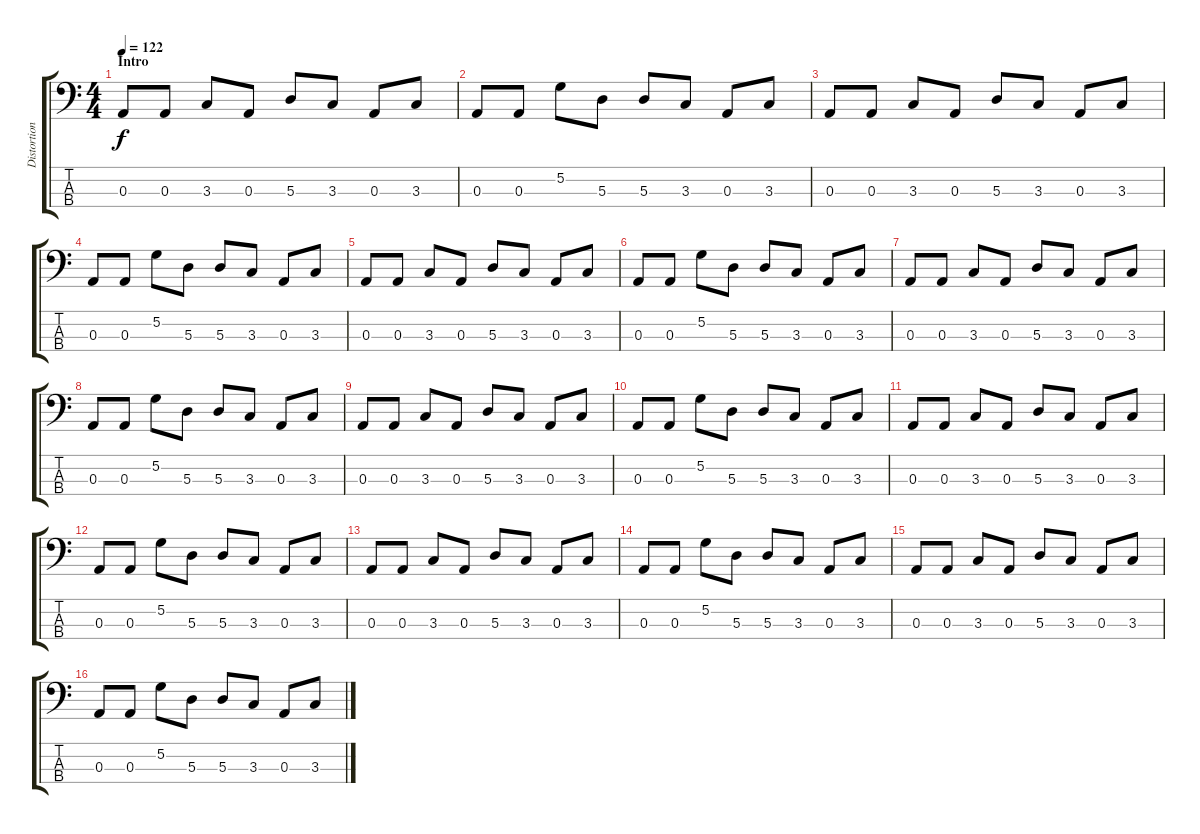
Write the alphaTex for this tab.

\track ("Distortion Bass" "Distortion") {instrument distortionguitar}
\staff {score tabs}
\tuning (G2 D2 A1 E1) {hide}
\ts (4 4)
\section ("" "Intro")
\tempo 122
\clef f4
\ks c
0.3.8{dy f instrument distortionguitar} 0.3.8 3.3.8 0.3.8 5.3.8 3.3.8 0.3.8 3.3.8 |
0.3.8 0.3.8 5.2.8 5.3.8 5.3.8 3.3.8 0.3.8 3.3.8 |
0.3.8 0.3.8 3.3.8 0.3.8 5.3.8 3.3.8 0.3.8 3.3.8 |
0.3.8 0.3.8 5.2.8 5.3.8 5.3.8 3.3.8 0.3.8 3.3.8 |
0.3.8 0.3.8 3.3.8 0.3.8 5.3.8 3.3.8 0.3.8 3.3.8 |
0.3.8 0.3.8 5.2.8 5.3.8 5.3.8 3.3.8 0.3.8 3.3.8 |
0.3.8 0.3.8 3.3.8 0.3.8 5.3.8 3.3.8 0.3.8 3.3.8 |
0.3.8 0.3.8 5.2.8 5.3.8 5.3.8 3.3.8 0.3.8 3.3.8 |
0.3.8 0.3.8 3.3.8 0.3.8 5.3.8 3.3.8 0.3.8 3.3.8 |
0.3.8 0.3.8 5.2.8 5.3.8 5.3.8 3.3.8 0.3.8 3.3.8 |
0.3.8 0.3.8 3.3.8 0.3.8 5.3.8 3.3.8 0.3.8 3.3.8 |
0.3.8 0.3.8 5.2.8 5.3.8 5.3.8 3.3.8 0.3.8 3.3.8 |
0.3.8 0.3.8 3.3.8 0.3.8 5.3.8 3.3.8 0.3.8 3.3.8 |
0.3.8 0.3.8 5.2.8 5.3.8 5.3.8 3.3.8 0.3.8 3.3.8 |
0.3.8 0.3.8 3.3.8 0.3.8 5.3.8 3.3.8 0.3.8 3.3.8 |
0.3.8 0.3.8 5.2.8 5.3.8 5.3.8 3.3.8 0.3.8 3.3.8
